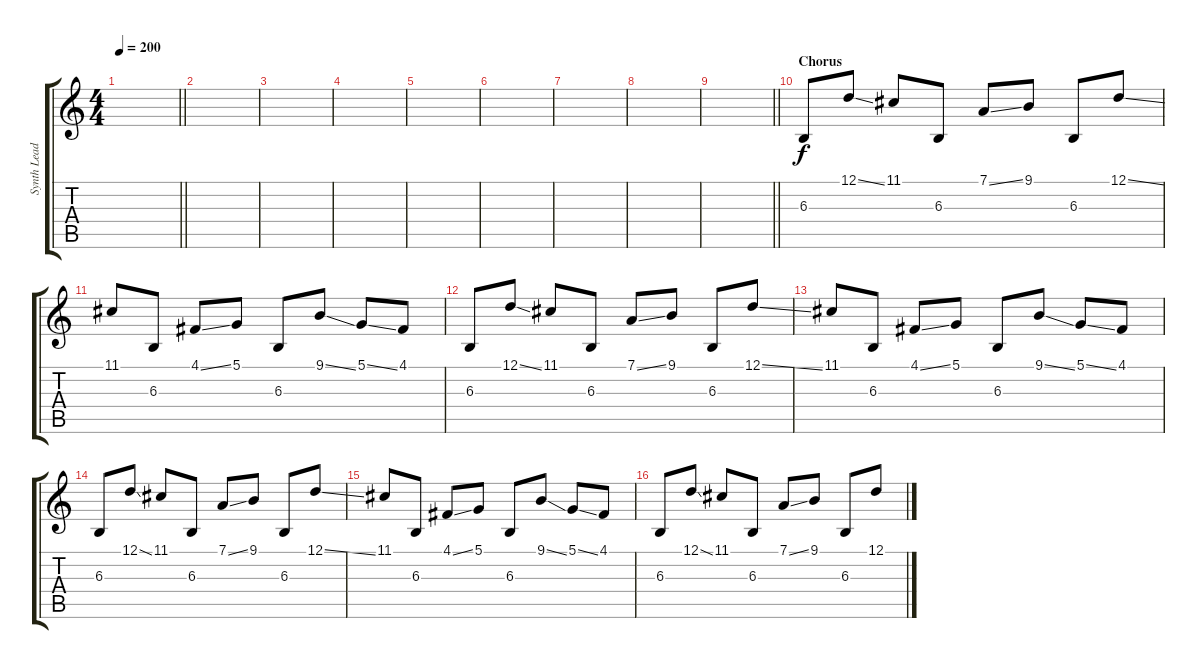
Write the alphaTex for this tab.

\track ("Synth Lead" "Synth Lead") {instrument lead2sawtooth}
\staff {score tabs}
\tuning (D4 A3 F3 C3 G2 D2) {hide}
\ts (4 4)
\tempo 200
\clef g2
\barLineRight lightlight
\ks c
|
|
|
|
|
|
|
|
\barLineRight lightlight
|
\section ("" "Chorus")
6.3.8 12.1{ss}.8 11.1.8 6.3.8 7.1{ss}.8 9.1.8 6.3.8 12.1{ss}.8 |
11.1.8 6.3.8 4.1{ss}.8 5.1.8 6.3.8 9.1{ss}.8 5.1{ss}.8 4.1.8 |
6.3.8 12.1{ss}.8 11.1.8 6.3.8 7.1{ss}.8 9.1.8 6.3.8 12.1{ss}.8 |
11.1.8 6.3.8 4.1{ss}.8 5.1.8 6.3.8 9.1{ss}.8 5.1{ss}.8 4.1.8 |
6.3.8 12.1{ss}.8 11.1.8 6.3.8 7.1{ss}.8 9.1.8 6.3.8 12.1{ss}.8 |
11.1.8 6.3.8 4.1{ss}.8 5.1.8 6.3.8 9.1{ss}.8 5.1{ss}.8 4.1.8 |
6.3.8 12.1{ss}.8 11.1.8 6.3.8 7.1{ss}.8 9.1.8 6.3.8 12.1{ss}.8
